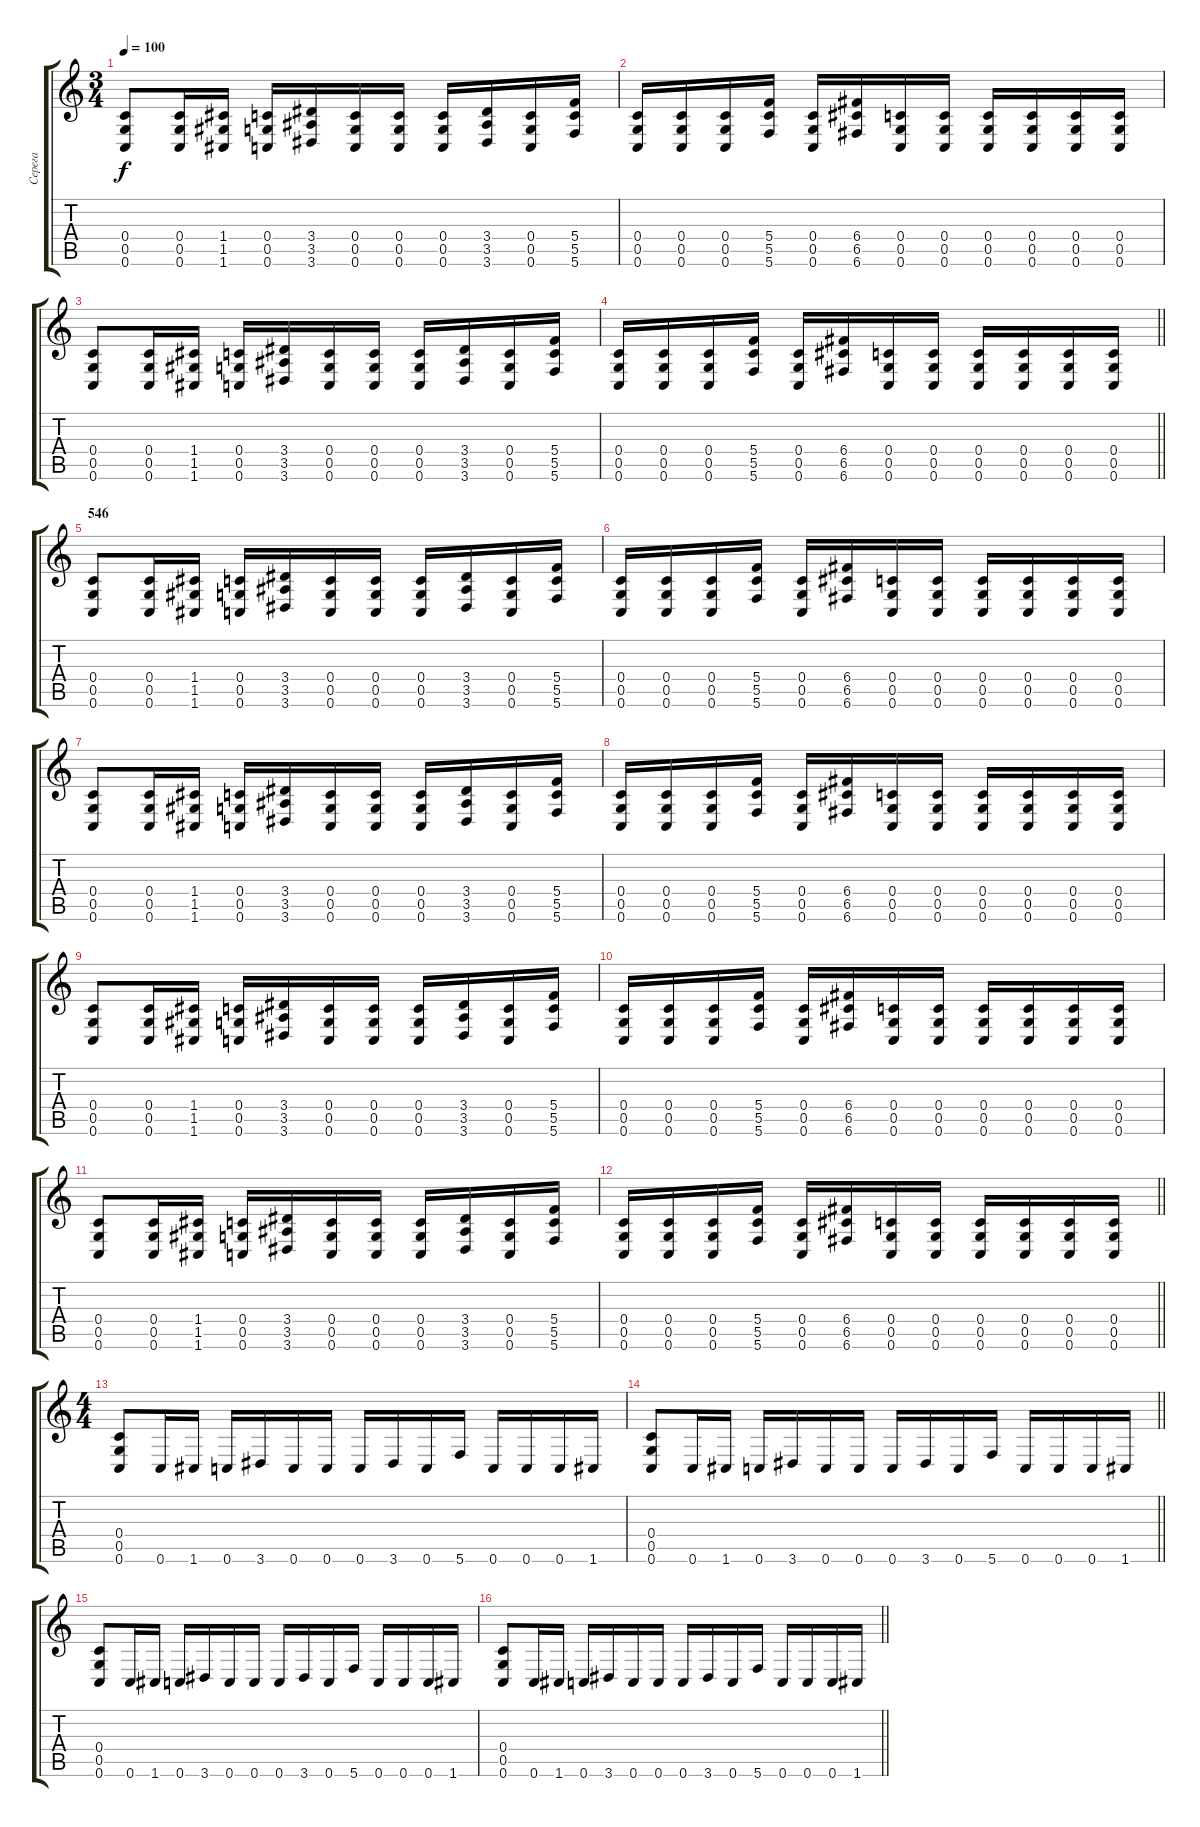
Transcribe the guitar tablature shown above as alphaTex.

\track ("Серега" "Серега") {instrument distortionguitar}
\staff {score tabs}
\tuning (D4 A3 F3 C3 G2 C2) {hide}
\ts (3 4)
\tempo 100
\clef g2
\ks c
(0.4 0.5 0.6).8{dy f} (0.4 0.5 0.6).16 (1.4 1.5 1.6).16 (0.4 0.5 0.6).16 (3.4 3.5 3.6).16 (0.4 0.5 0.6).16 (0.4 0.5 0.6).16 (0.4 0.5 0.6).16 (3.4 3.5 3.6).16 (0.4 0.5 0.6).16 (5.4 5.5 5.6).16 |
(0.4 0.5 0.6).16 (0.4 0.5 0.6).16 (0.4 0.5 0.6).16 (5.4 5.5 5.6).16 (0.4 0.5 0.6).16 (6.4 6.5 6.6).16 (0.4 0.5 0.6).16 (0.4 0.5 0.6).16 (0.4 0.5 0.6).16 (0.4 0.5 0.6).16 (0.4 0.5 0.6).16 (0.4 0.5 0.6).16 |
(0.4 0.5 0.6).8 (0.4 0.5 0.6).16 (1.4 1.5 1.6).16 (0.4 0.5 0.6).16 (3.4 3.5 3.6).16 (0.4 0.5 0.6).16 (0.4 0.5 0.6).16 (0.4 0.5 0.6).16 (3.4 3.5 3.6).16 (0.4 0.5 0.6).16 (5.4 5.5 5.6).16 |
\barLineRight lightlight
(0.4 0.5 0.6).16 (0.4 0.5 0.6).16 (0.4 0.5 0.6).16 (5.4 5.5 5.6).16 (0.4 0.5 0.6).16 (6.4 6.5 6.6).16 (0.4 0.5 0.6).16 (0.4 0.5 0.6).16 (0.4 0.5 0.6).16 (0.4 0.5 0.6).16 (0.4 0.5 0.6).16 (0.4 0.5 0.6).16 |
\section ("" "546")
(0.4 0.5 0.6).8 (0.4 0.5 0.6).16 (1.4 1.5 1.6).16 (0.4 0.5 0.6).16 (3.4 3.5 3.6).16 (0.4 0.5 0.6).16 (0.4 0.5 0.6).16 (0.4 0.5 0.6).16 (3.4 3.5 3.6).16 (0.4 0.5 0.6).16 (5.4 5.5 5.6).16 |
(0.4 0.5 0.6).16 (0.4 0.5 0.6).16 (0.4 0.5 0.6).16 (5.4 5.5 5.6).16 (0.4 0.5 0.6).16 (6.4 6.5 6.6).16 (0.4 0.5 0.6).16 (0.4 0.5 0.6).16 (0.4 0.5 0.6).16 (0.4 0.5 0.6).16 (0.4 0.5 0.6).16 (0.4 0.5 0.6).16 |
(0.4 0.5 0.6).8 (0.4 0.5 0.6).16 (1.4 1.5 1.6).16 (0.4 0.5 0.6).16 (3.4 3.5 3.6).16 (0.4 0.5 0.6).16 (0.4 0.5 0.6).16 (0.4 0.5 0.6).16 (3.4 3.5 3.6).16 (0.4 0.5 0.6).16 (5.4 5.5 5.6).16 |
(0.4 0.5 0.6).16 (0.4 0.5 0.6).16 (0.4 0.5 0.6).16 (5.4 5.5 5.6).16 (0.4 0.5 0.6).16 (6.4 6.5 6.6).16 (0.4 0.5 0.6).16 (0.4 0.5 0.6).16 (0.4 0.5 0.6).16 (0.4 0.5 0.6).16 (0.4 0.5 0.6).16 (0.4 0.5 0.6).16 |
(0.4 0.5 0.6).8 (0.4 0.5 0.6).16 (1.4 1.5 1.6).16 (0.4 0.5 0.6).16 (3.4 3.5 3.6).16 (0.4 0.5 0.6).16 (0.4 0.5 0.6).16 (0.4 0.5 0.6).16 (3.4 3.5 3.6).16 (0.4 0.5 0.6).16 (5.4 5.5 5.6).16 |
(0.4 0.5 0.6).16 (0.4 0.5 0.6).16 (0.4 0.5 0.6).16 (5.4 5.5 5.6).16 (0.4 0.5 0.6).16 (6.4 6.5 6.6).16 (0.4 0.5 0.6).16 (0.4 0.5 0.6).16 (0.4 0.5 0.6).16 (0.4 0.5 0.6).16 (0.4 0.5 0.6).16 (0.4 0.5 0.6).16 |
(0.4 0.5 0.6).8 (0.4 0.5 0.6).16 (1.4 1.5 1.6).16 (0.4 0.5 0.6).16 (3.4 3.5 3.6).16 (0.4 0.5 0.6).16 (0.4 0.5 0.6).16 (0.4 0.5 0.6).16 (3.4 3.5 3.6).16 (0.4 0.5 0.6).16 (5.4 5.5 5.6).16 |
\barLineRight lightlight
(0.4 0.5 0.6).16 (0.4 0.5 0.6).16 (0.4 0.5 0.6).16 (5.4 5.5 5.6).16 (0.4 0.5 0.6).16 (6.4 6.5 6.6).16 (0.4 0.5 0.6).16 (0.4 0.5 0.6).16 (0.4 0.5 0.6).16 (0.4 0.5 0.6).16 (0.4 0.5 0.6).16 (0.4 0.5 0.6).16 |
\ts (4 4)
(0.4 0.5 0.6).8 0.6.16 1.6.16 0.6.16 3.6.16 0.6.16 0.6.16 0.6.16 3.6.16 0.6.16 5.6.16 0.6.16 0.6.16 0.6.16 1.6.16 |
\barLineRight lightlight
(0.4 0.5 0.6).8 0.6.16 1.6.16 0.6.16 3.6.16 0.6.16 0.6.16 0.6.16 3.6.16 0.6.16 5.6.16 0.6.16 0.6.16 0.6.16 1.6.16 |
(0.4 0.5 0.6).8 0.6.16 1.6.16 0.6.16 3.6.16 0.6.16 0.6.16 0.6.16 3.6.16 0.6.16 5.6.16 0.6.16 0.6.16 0.6.16 1.6.16 |
\barLineRight lightlight
(0.4 0.5 0.6).8 0.6.16 1.6.16 0.6.16 3.6.16 0.6.16 0.6.16 0.6.16 3.6.16 0.6.16 5.6.16 0.6.16 0.6.16 0.6.16 1.6.16
